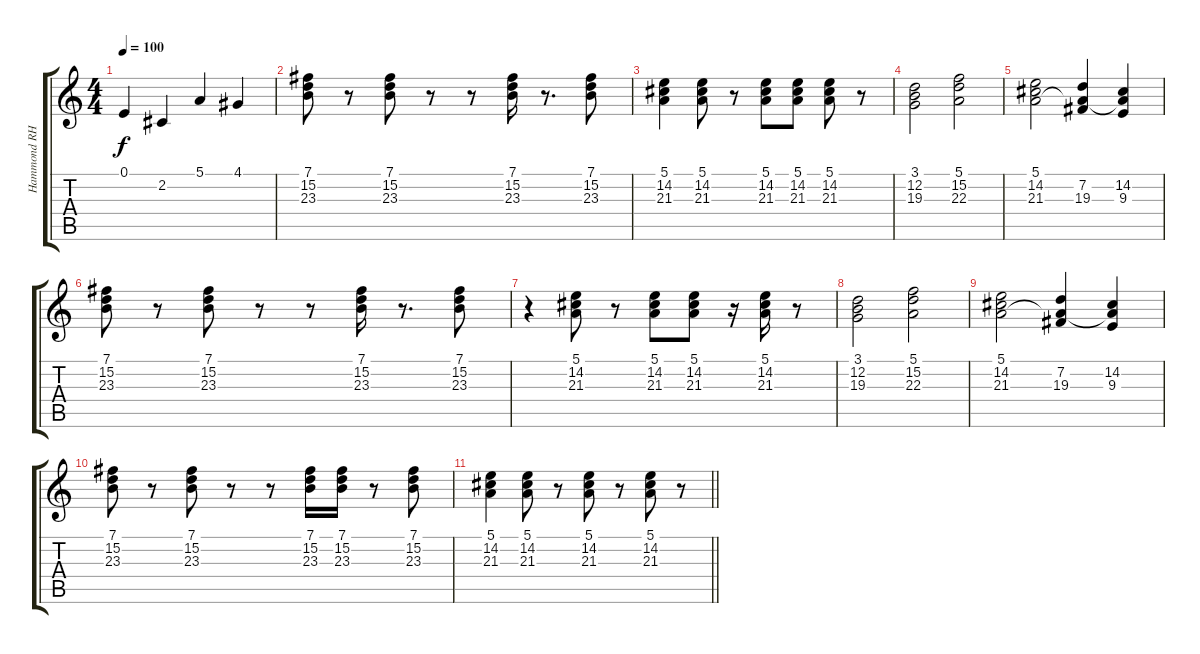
\track ("Hammond RH" "Hammond RH") {instrument drawbarorgan}
\staff {score tabs}
\tuning (E4 B3 G3 D3 A2 E2) {hide}
\ts (4 4)
\tempo 100
\clef g2
\ks c
0.1.4{dy f} 2.2.4 5.1.4 4.1.4 |
(7.1 15.2 23.3).8 r.8 (7.1 15.2 23.3).8 r.8 r.8 (7.1 15.2 23.3).16 r.8{d} (7.1 15.2 23.3).8 |
(5.1 14.2 21.3).4 (5.1 14.2 21.3).8 r.8 (5.1 14.2 21.3).8 (5.1 14.2 21.3).8 (5.1 14.2 21.3).8 r.8 |
(3.1 12.2 19.3).2 (5.1 15.2 22.3).2 |
(5.1 14.2 21.3).2 (5.1{t} 7.2 19.3).4 (5.1{t} 14.2 9.3).4 |
(7.1 15.2 23.3).8 r.8 (7.1 15.2 23.3).8 r.8 r.8 (7.1 15.2 23.3).16 r.8{d} (7.1 15.2 23.3).8 |
r.4 (5.1 14.2 21.3).8 r.8 (5.1 14.2 21.3).8 (5.1 14.2 21.3).8 r.16 (5.1 14.2 21.3).16 r.8 |
(3.1 12.2 19.3).2{volume 0} (5.1 15.2 22.3).2 |
(5.1 14.2 21.3).2 (5.1{t} 7.2 19.3).4 (5.1{t} 14.2 9.3).4 |
(7.1 15.2 23.3).8 r.8 (7.1 15.2 23.3).8 r.8 r.8 (7.1 15.2 23.3).16 (7.1 15.2 23.3).16 r.8 (7.1 15.2 23.3).8 |
\barLineRight lightlight
(5.1 14.2 21.3).4 (5.1 14.2 21.3).8 r.8 (5.1 14.2 21.3).8 r.8 (5.1 14.2 21.3).8 r.8
